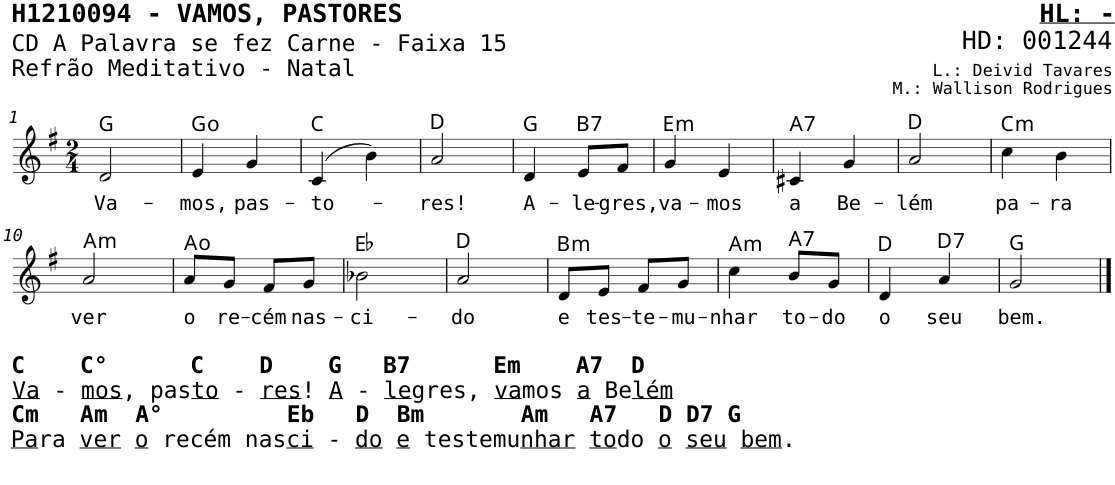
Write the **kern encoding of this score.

**kern	**text	**harte
*part1	*part1	*part1
*staff1	*staff1	*
*I"Voz	*	*
*I'V	*	*
*stria5	*	*
*clefG2	*	*
*k[f#]	*	*
*M2/4	*	*
=1	=1	=1
!	!LO:LY:b	!
2d/	Va-	G:maj
=2	=2	=2
!	!LO:LY:b	!
4e/	-mos,	G:dim
!	!LO:LY:b	!
4g/	pas-	.
=3	=3	=3
!	!LO:LY:b	!
(4c/	-to-	C:maj
4b\)	.	.
=4	=4	=4
!	!LO:LY:b	!
2a/	-res!	D:maj
=5	=5	=5
!	!LO:LY:b	!
4d/	A-	G:maj
!	!LO:LY:b	!LO:H:kt=7
8e/L	-le-	B:7
!	!LO:LY:b	!
8f#/J	-gres,	.
=6	=6	=6
!	!LO:LY:b	!LO:H:kt=m
4g/	va-	E:min
!	!LO:LY:b	!
4e/	-mos	.
=7	=7	=7
!	!LO:LY:b	!LO:H:kt=7
4c#X/	a	A:7
!	!LO:LY:b	!
4g/	Be-	.
=8	=8	=8
!	!LO:LY:b	!
2a/	-lém	D:maj
=9	=9	=9
!	!LO:LY:b	!LO:H:kt=m
4cc\	pa-	C:min
!	!LO:LY:b	!
4b\	-ra	.
!!LO:LB:g=z
=10	=10	=10
!LO:TX:b:B:t=C    C°      C    D    G   B7      Em    A7  D	!	!
!LO:TX:b:t=Va	!	!
!LO:TX:b:t=-	!	!
!LO:TX:b:t=mos	!	!
!LO:TX:b:t=, pas	!	!
!LO:TX:b:t=to	!	!
!LO:TX:b:t=-	!	!
!LO:TX:b:t=res	!	!
!LO:TX:b:t=!	!	!
!LO:TX:b:t=A	!	!
!LO:TX:b:t=-	!	!
!LO:TX:b:t=le	!	!
!LO:TX:b:t=gres,	!	!
!LO:TX:b:t=va	!	!
!LO:TX:b:t=mos	!	!
!LO:TX:b:t=a	!	!
!LO:TX:b:t=Be	!	!
!LO:TX:b:t=lém	!	!
!LO:TX:b:B:t=Cm   Am  A°         Eb   D  Bm       Am   A7   D D7 G	!	!
!LO:TX:b:t=Pa	!	!
!LO:TX:b:t=ra	!	!
!LO:TX:b:t=ver	!	!
!LO:TX:b:t=o	!	!
!LO:TX:b:t=recém nas	!	!
!LO:TX:b:t=ci	!	!
!LO:TX:b:t=-	!	!
!LO:TX:b:t=do	!	!
!LO:TX:b:t=e	!	!
!LO:TX:b:t=testemu	!	!
!LO:TX:b:t=nhar	!	!
!LO:TX:b:t=to	!	!
!LO:TX:b:t=do	!	!
!LO:TX:b:t=o	!	!
!LO:TX:b:t=seu	!	!
!LO:TX:b:t=bem	!	!
!LO:TX:b:t=.	!	!
!	!LO:LY:b	!LO:H:kt=m
2a/	ver	A:min
=11	=11	=11
!	!LO:LY:b	!
8a/L	o	A:dim
!	!LO:LY:b	!
8g/J	re-	.
!	!LO:LY:b	!
8f#/L	-cém	.
!	!LO:LY:b	!
8g/J	nas-	.
=12	=12	=12
!	!LO:LY:b	!
2b-X\	-ci-	Eb:maj
=13	=13	=13
!	!LO:LY:b	!
2a/	-do	D:maj
=14	=14	=14
!	!LO:LY:b	!LO:H:kt=m
8d/L	e	B:min
!	!LO:LY:b	!
8e/J	tes-	.
!	!LO:LY:b	!
8f#/L	-te-	.
!	!LO:LY:b	!
8g/J	-mu-	.
=15	=15	=15
!	!LO:LY:b	!LO:H:kt=m
4cc\	-nhar	A:min
!	!LO:LY:b	!LO:H:kt=7
8b/L	to-	A:7
!	!LO:LY:b	!
8g/J	-do	.
=16	=16	=16
!	!LO:LY:b	!
4d/	o	D:maj
!	!LO:LY:b	!LO:H:kt=7
4a/	seu	D:7
=17	=17	=17
!	!LO:LY:b	!
2g/	bem.	G:maj
==	==	==
*-	*-	*-
